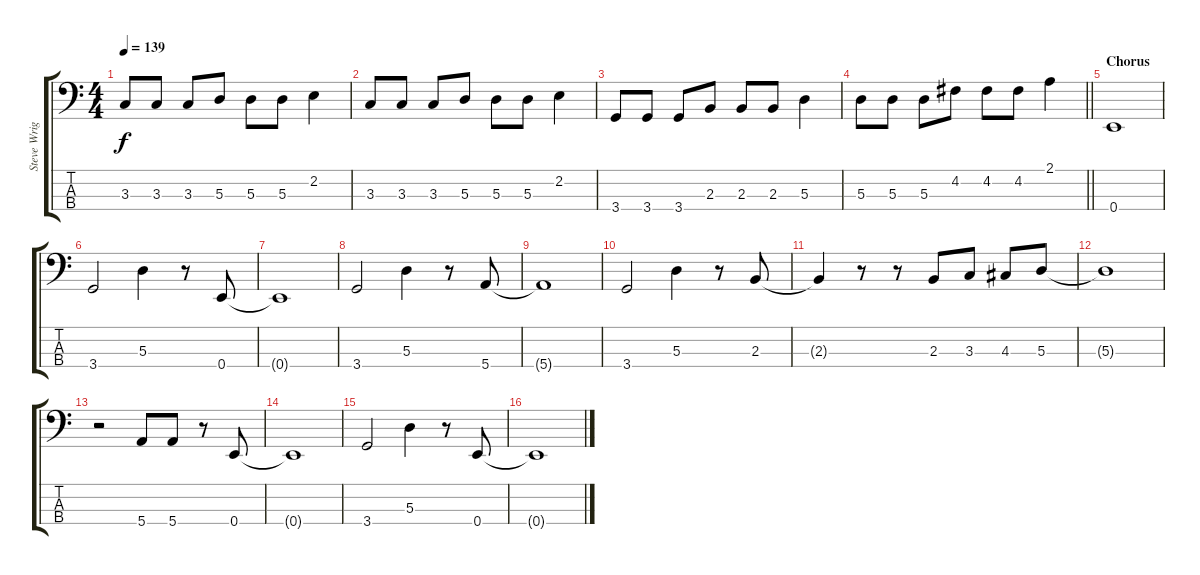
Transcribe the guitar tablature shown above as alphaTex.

\track ("Steve Wright" "Steve Wrig") {instrument electricbassfinger}
\staff {score tabs}
\tuning (G2 D2 A1 E1) {hide}
\ts (4 4)
\tempo 139
\clef f4
\ks c
3.3.8{dy f} 3.3.8 3.3.8 5.3.8 5.3.8 5.3.8 2.2.4 |
3.3.8 3.3.8 3.3.8 5.3.8 5.3.8 5.3.8 2.2.4 |
3.4.8 3.4.8 3.4.8 2.3.8 2.3.8 2.3.8 5.3.4 |
\barLineRight lightlight
5.3.8 5.3.8 5.3.8 4.2.8 4.2.8 4.2.8 2.1.4 |
\section ("" "Chorus")
0.4.1 |
3.4.2 5.3.4 r.8 0.4.8 |
0.4{t}.1 |
3.4.2 5.3.4 r.8 5.4.8 |
5.4{t}.1 |
3.4.2 5.3.4 r.8 2.3.8 |
2.3{t}.4 r.8 r.8 2.3.8 3.3.8 4.3.8 5.3.8 |
5.3{t}.1 |
r.2 5.4.8 5.4.8 r.8 0.4.8 |
0.4{t}.1 |
3.4.2 5.3.4 r.8 0.4.8 |
0.4{t}.1
